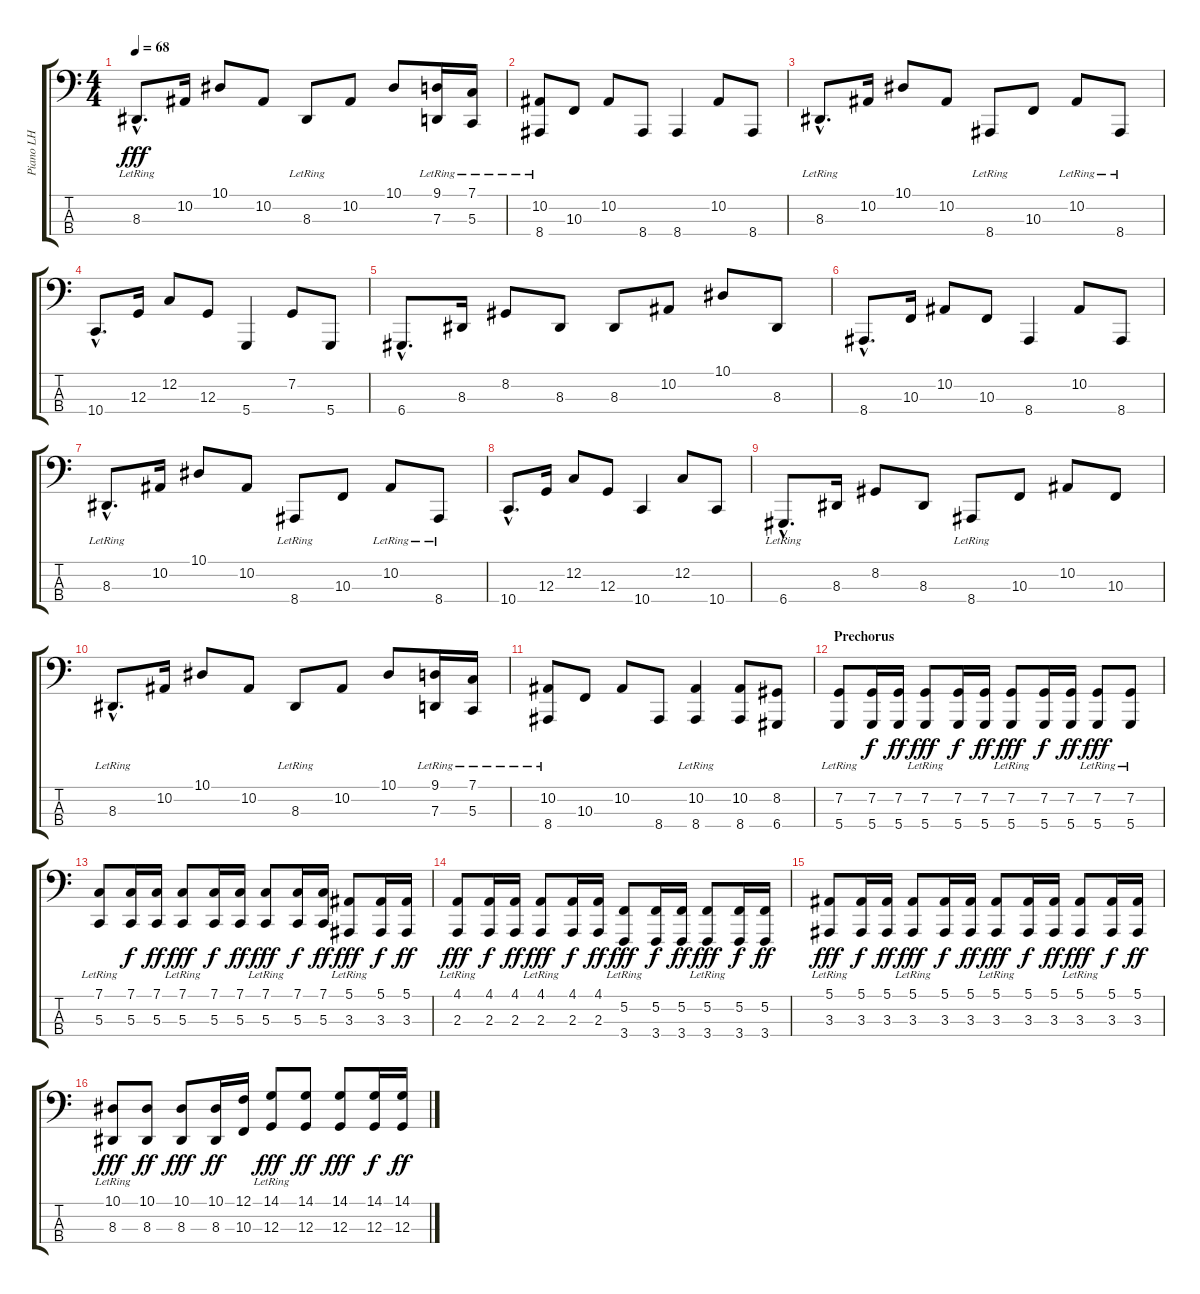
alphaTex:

\track ("Piano LH" "Piano LH") {instrument brightacousticpiano}
\staff {score tabs}
\tuning (F2 C2 G1 D1) {hide}
\ts (4 4)
\tempo 68
\clef f4
\ks c
8.3{hac lr}.8{d dy fff} 10.2.16 10.1.8 10.2.8 8.3{lr}.8 10.2.8 10.1.8 (9.1{lr} 7.3{lr}).16 (7.1{lr} 5.3{lr}).16 |
(10.2{lr} 8.4{lr}).8 10.3.8 10.2.8 8.4.8 8.4.4 10.2.8 8.4.8 |
8.3{hac lr}.8{d} 10.2.16 10.1.8 10.2.8 8.4{lr}.8 10.3.8 10.2{lr}.8 8.4{lr}.8 |
10.4{hac}.8{d} 12.3.16 12.2.8 12.3.8 5.4.4 7.2.8 5.4.8 |
6.4{hac}.8{d} 8.3.16 8.2.8 8.3.8 8.3.8 10.2.8 10.1.8 8.3.8 |
8.4{hac}.8{d} 10.3.16 10.2.8 10.3.8 8.4.4 10.2.8 8.4.8 |
8.3{hac lr}.8{d} 10.2.16 10.1.8 10.2.8 8.4{lr}.8 10.3.8 10.2{lr}.8 8.4{lr}.8 |
10.4{hac}.8{d} 12.3.16 12.2.8 12.3.8 10.4.4 12.2.8 10.4.8 |
6.4{hac lr}.8{d} 8.3.16 8.2.8 8.3.8 8.4{lr}.8 10.3.8 10.2.8 10.3.8 |
8.3{hac lr}.8{d} 10.2.16 10.1.8 10.2.8 8.3{lr}.8 10.2.8 10.1.8 (9.1{lr} 7.3{lr}).16 (7.1{lr} 5.3{lr}).16 |
(10.2{lr} 8.4{lr}).8 10.3.8 10.2.8 8.4.8 (10.2{lr} 8.4{lr}).4 (10.2 8.4).8 (8.2 6.4).8 |
\section ("" "Prechorus")
(7.2{lr} 5.4{lr}).8 (7.2 5.4).16{dy f} (7.2 5.4).16{dy ff} (7.2{lr} 5.4{lr}).8{dy fff} (7.2 5.4).16{dy f} (7.2 5.4).16{dy ff} (7.2{lr} 5.4{lr}).8{dy fff} (7.2 5.4).16{dy f} (7.2 5.4).16{dy ff} (7.2{lr} 5.4{lr}).8{dy fff} (7.2{lr} 5.4{lr}).8 |
(7.1{lr} 5.3{lr}).8 (7.1 5.3).16{dy f} (7.1 5.3).16{dy ff} (7.1{lr} 5.3{lr}).8{dy fff} (7.1 5.3).16{dy f} (7.1 5.3).16{dy ff} (7.1{lr} 5.3{lr}).8{dy fff} (7.1 5.3).16{dy f} (7.1 5.3).16{dy ff} (5.1{lr} 3.3{lr}).8{dy fff} (5.1 3.3).16{dy f} (5.1 3.3).16{dy ff} |
(4.1{lr} 2.3{lr}).8{dy fff} (4.1 2.3).16{dy f} (4.1 2.3).16{dy ff} (4.1{lr} 2.3{lr}).8{dy fff} (4.1 2.3).16{dy f} (4.1 2.3).16{dy ff} (5.2{lr} 3.4{lr}).8{dy fff} (5.2 3.4).16{dy f} (5.2 3.4).16{dy ff} (5.2{lr} 3.4{lr}).8{dy fff} (5.2 3.4).16{dy f} (5.2 3.4).16{dy ff} |
(5.1{lr} 3.3{lr}).8{dy fff} (5.1 3.3).16{dy f} (5.1 3.3).16{dy ff} (5.1{lr} 3.3{lr}).8{dy fff} (5.1 3.3).16{dy f} (5.1 3.3).16{dy ff} (5.1{lr} 3.3{lr}).8{dy fff} (5.1 3.3).16{dy f} (5.1 3.3).16{dy ff} (5.1{lr} 3.3{lr}).8{dy fff} (5.1 3.3).16{dy f} (5.1 3.3).16{dy ff} |
(10.1{lr} 8.3{lr}).8{dy fff} (10.1 8.3).8{dy ff} (10.1 8.3).8{dy fff} (10.1 8.3).16{dy ff} (12.1 10.3).16 (14.1{lr} 12.3{lr}).8{dy fff} (14.1 12.3).8{dy ff} (14.1 12.3).8{dy fff} (14.1 12.3).16{dy f} (14.1 12.3).16{dy ff}
